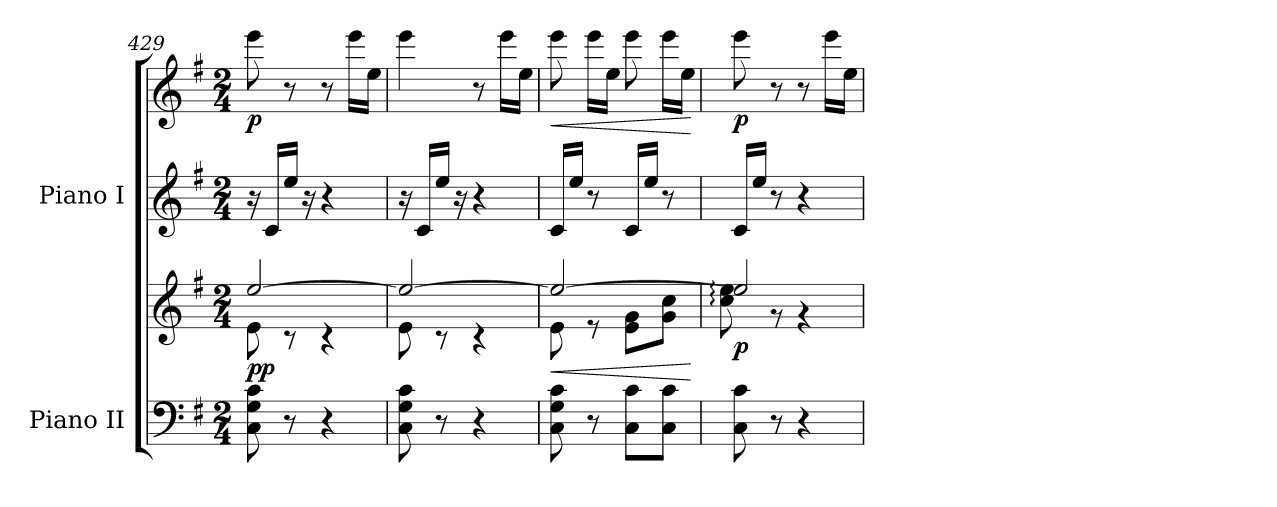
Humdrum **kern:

**kern	**kern	**dynam	**kern	**kern	**dynam
*part2	*part2	*part2	*part1	*part1	*part1
*staff4	*staff3	*staff3/4	*staff2	*staff1	*staff1/2
*I"Piano II	*	*	*I"Piano I	*	*
*I'Pno. II	*	*	*I'Pno. I	*	*
!!LO:LB:g=z
*clefF4	*clefG2	*	*clefG2	*clefG2	*
*k[f#]	*k[f#]	*	*k[f#]	*k[f#]	*
*M2/4	*M2/4	*	*M2/4	*M2/4	*
*MM144	*MM144	*	*MM144	*MM144	*
=429	=429	=429	=429	=429	=429
*	*^	*	*	*	*
!	!	!	!LO:DY:b	!	!	!LO:DY:b
8C!\ 8G!\ 8c!\	[2ee!/	8e!\	pp	16r	8eee\	p
.	.	.	.	16c/LL	.	.
8r	.	8r	.	16ee/JJ	8r	.
.	.	.	.	16r	.	.
4r	.	4r	.	4r	8r	.
.	.	.	.	.	16eee\LL	.
.	.	.	.	.	16ee\JJ	.
=430	=430	=430	=430	=430	=430	=430
8C!\ 8G!\ 8c!\	2ee!/_	8e!\	.	16r	4eee\	.
.	.	.	.	16c/LL	.	.
8r	.	8r	.	16ee/JJ	.	.
.	.	.	.	16r	.	.
4r	.	4r	.	4r	8r	.
.	.	.	.	.	16eee\LL	.
.	.	.	.	.	16ee\JJ	.
=431	=431	=431	=431	=431	=431	=431
!	!	!	!LO:HP:b	!	!	!LO:HP:b
8C!\ 8G!\ 8c!\	2ee!/_	8e!\	<	16c/LL	8eee\	<
.	.	.	.	16ee/JJ	.	.
8r	.	8r	.	8r	16eee\LL	.
.	.	.	.	.	16ee\JJ	.
8C!\ 8c!\L	.	8e!\ 8g!\L	.	16c/LL	8eee\	.
.	.	.	.	16ee/JJ	.	.
8C!\ 8c!\J	.	8g!\ 8cc!\J	.	8r	16eee\LL	.
.	.	.	.	.	16ee\JJ	.
*	*v	*v	*	*	*	*
.	.	[	.	.	[
=432	=432	=432	=432	=432	=432
*	*^	*	*	*	*
!	!	!	!LO:DY:b	!	!	!LO:DY:b
8C!\ 8c!\	2ee!/]	8cc!\: 8ee!\:	p	16c/LL	8eee\	p
.	.	.	.	16ee/JJ	.	.
8r	.	8r	.	8r	8r	.
4r	.	4r	.	4r	8r	.
.	.	.	.	.	16eee\LL	.
.	.	.	.	.	16ee\JJ	.
*	*v	*v	*	*	*	*
=	=	=	=	=	=
*-	*-	*-	*-	*-	*-
